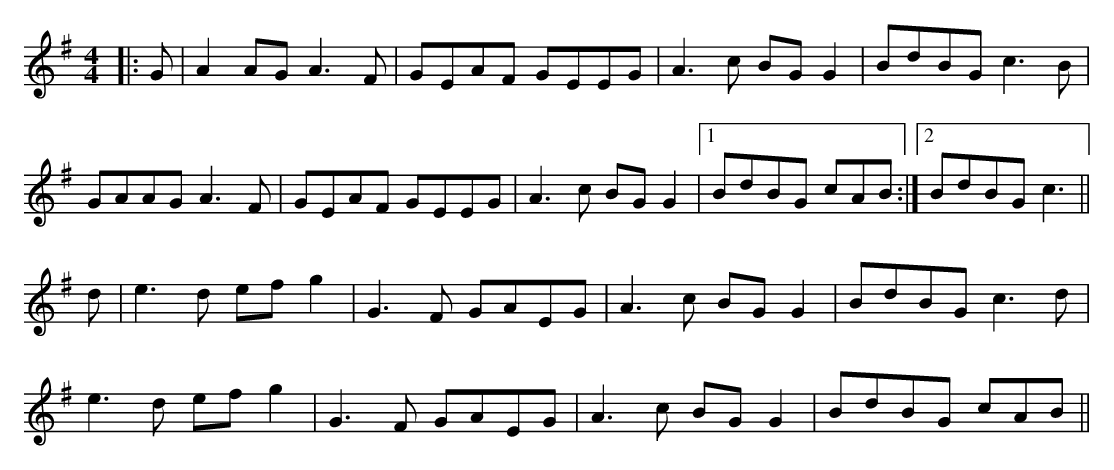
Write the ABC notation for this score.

X:1
M:4/4
K:Ador
|:G|A2 AG A3 F|GEAF GEEG|A3 c BGG2|BdBG c3 B|
GAAG A3 F|GEAF GEEG|A3 c BGG2|1 BdBG cAB:|2 BdBG c3||
d|e3 d efg2|G3 F GAEG|A3 c BGG2|BdBG c3 d|
e3 d efg2|G3 F GAEG|A3 c BGG2|BdBG cAB||
